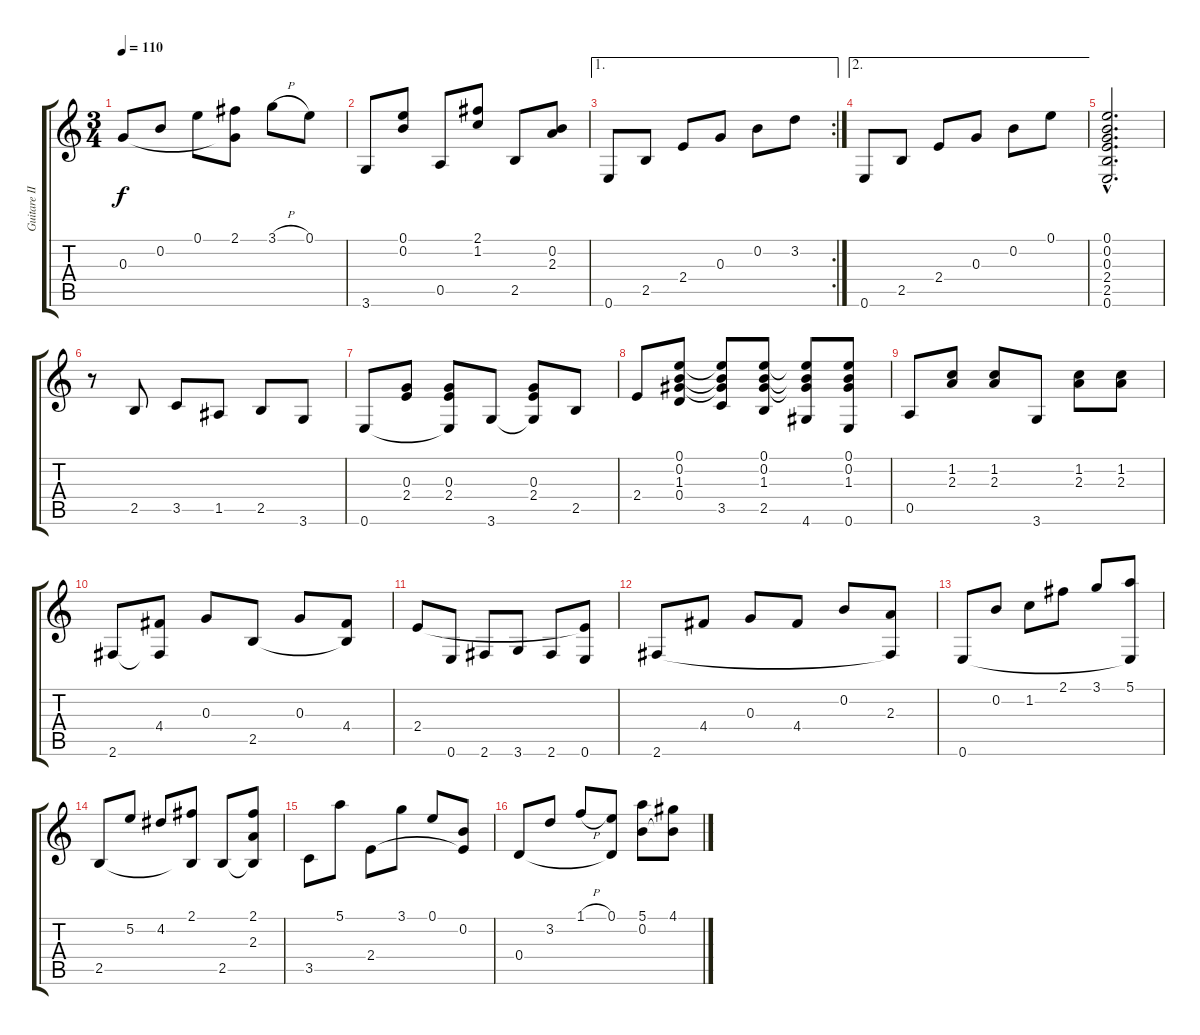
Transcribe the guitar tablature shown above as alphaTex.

\track ("Guitare II" "Guitare II") {instrument acousticguitarnylon}
\staff {score tabs}
\tuning (E4 B3 G3 D3 A2 E2) {hide}
\ts (3 4)
\tempo 110
\clef g2
\ks c
0.3.8{dy f} 0.2.8 0.1.8 (2.1 0.3{t}).8 3.1{h}.8 0.1.8 |
3.6.8 (0.1 0.2).8 0.5.8 (2.1 1.2).8 2.5.8 (0.2 2.3).8 |
\ae 1
\rc 2
0.6.8 2.5.8 2.4.8 0.3.8 0.2.8 3.2.8 |
\ae 2
0.6.8 2.5.8 2.4.8 0.3.8 0.2.8 0.1.8 |
(0.1{hac} 0.2{hac} 0.3{hac} 2.4{hac} 2.5{hac} 0.6{hac}).2{d} |
r.8 2.5.8 3.5.8 1.5.8 2.5.8 3.6.8 |
0.6.8 (0.3 2.4).8 (0.3 2.4 0.6{t}).8 3.6.8 (0.3 2.4 3.6{t}).8 2.5.8 |
2.4.8 (0.1 0.2 1.3 0.4).8 (0.1{t} 0.2{t} 1.3{t} 3.5).8 (0.1 0.2 1.3 2.5).8 (0.1{t} 0.2{t} 1.3{t} 4.6).8 (0.1 0.2 1.3 0.6).8 |
0.5.8 (1.2 2.3).8 (1.2 2.3).8 3.6.8 (1.2 2.3).8 (1.2 2.3).8 |
2.6.8 (4.4 2.6{t}).8 0.3.8 2.5.8 0.3.8 (4.4 2.5{t}).8 |
2.4.8 0.6.8 2.6.8 3.6.8 2.6.8 (2.4{t} 0.6).8 |
2.6.8 4.4.8 0.3.8 4.4.8 0.2.8 (2.3 2.6{t}).8 |
0.6.8 0.2.8 1.2.8 2.1.8 3.1.8 (5.1 0.6{t}).8 |
2.5.8 5.2.8 4.2.8 (2.1 2.5{t}).8 2.5.8 (2.1 2.3 2.5{t}).8 |
3.5.8 5.1.8 2.4.8 3.1.8 0.1.8 (0.2 2.4{t}).8 |
0.4.8 3.2.8 1.1{h}.8 (0.1 0.4{t}).8 (5.1 0.2).8 (4.1 0.2{t}).8
